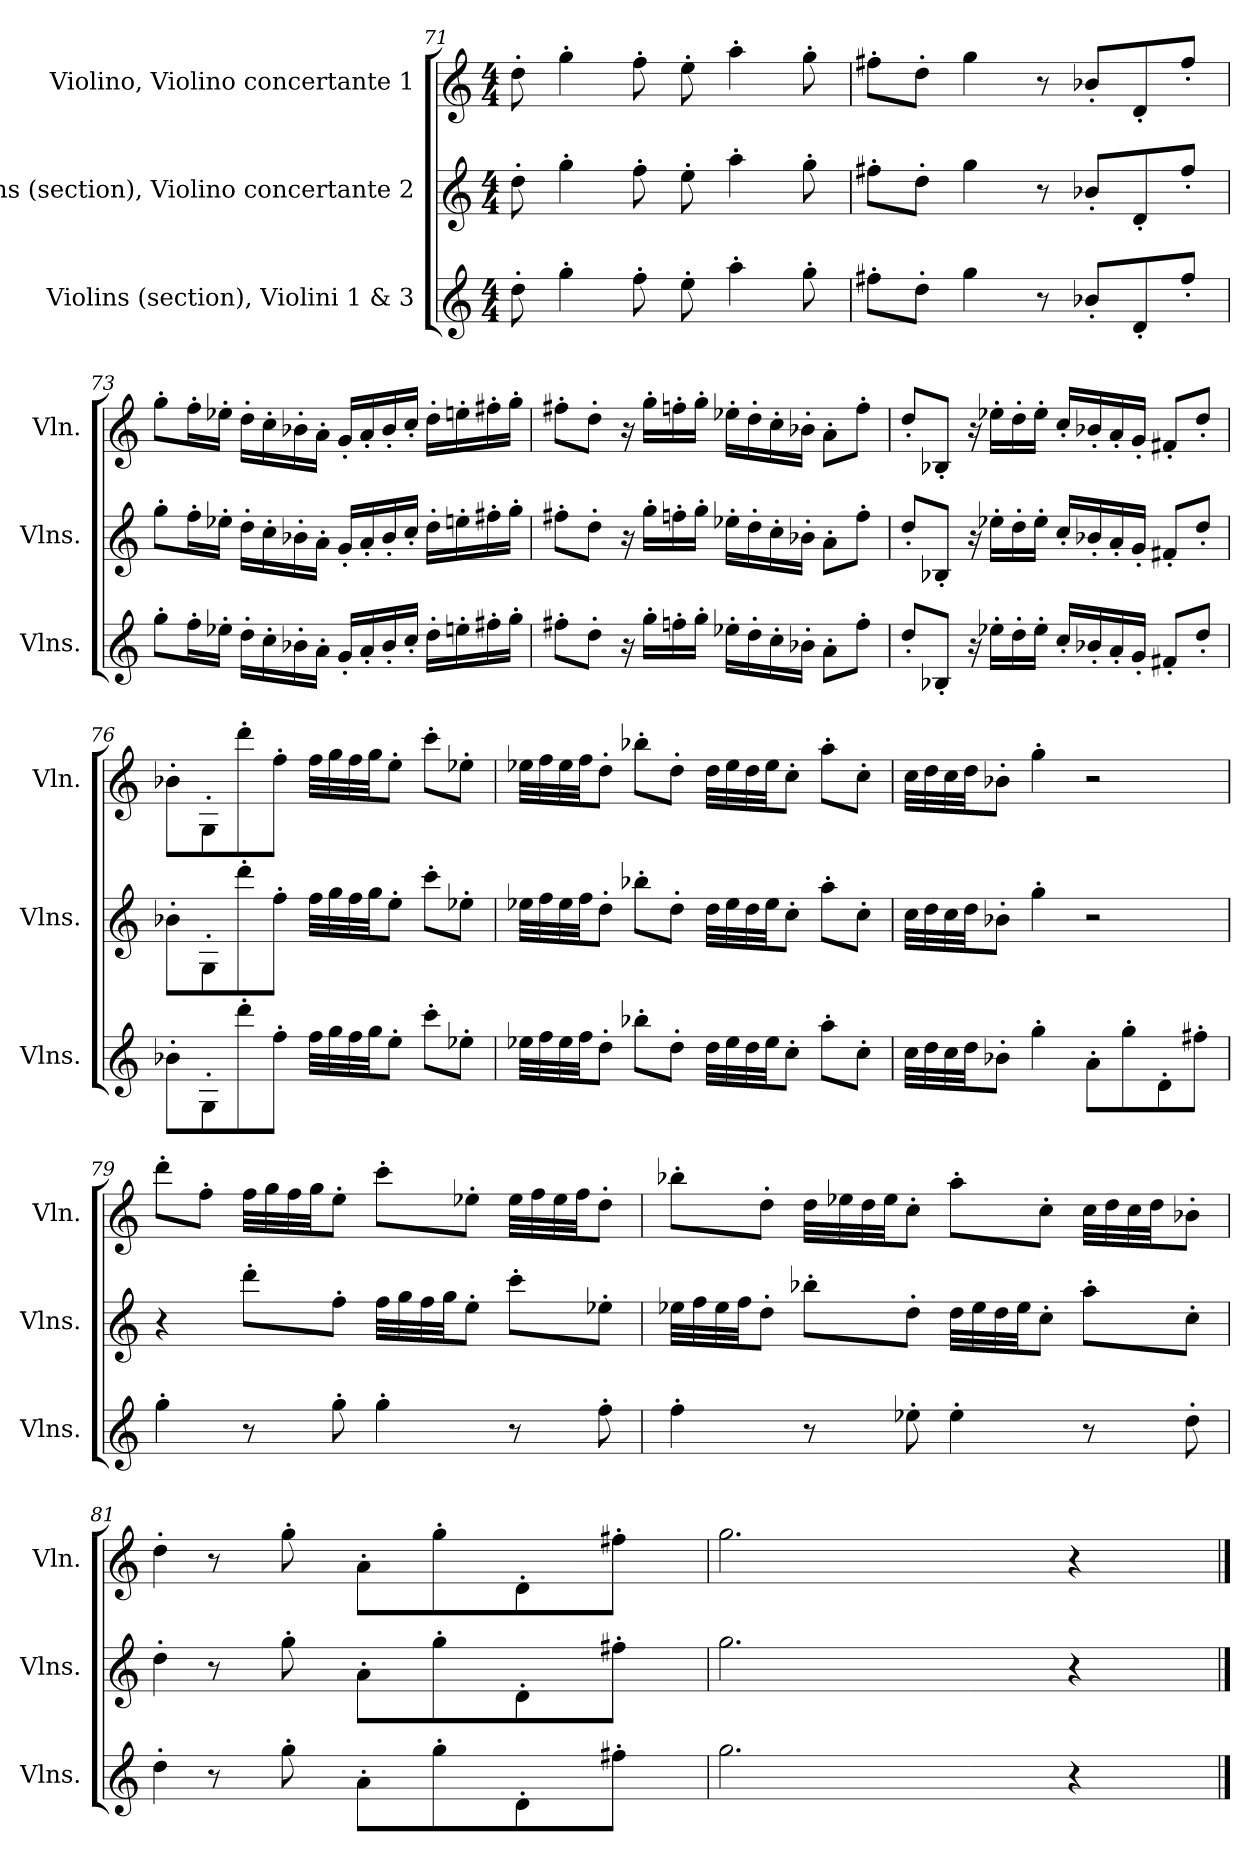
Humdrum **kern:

**kern	**kern	**kern
*part3	*part2	*part1
*staff3	*staff2	*staff1
*I"Violins (section), Violini 1 &amp; 3	*I"Violins (section), Violino concertante 2	*I"Violino, Violino concertante 1
*I'Vlns.	*I'Vlns.	*I'Vln.
!!LO:LB:g=z
*clefG2	*clefG2	*clefG2
*k[]	*k[]	*k[]
*M4/4	*M4/4	*M4/4
=71	=71	=71
8dd'\	8dd'\	8dd'\
4gg'\	4gg'\	4gg'\
8ff'\	8ff'\	8ff'\
8ee'\	8ee'\	8ee'\
4aa'\	4aa'\	4aa'\
8gg'\	8gg'\	8gg'\
=72	=72	=72
8ff#X'\L	8ff#X'\L	8ff#X'\L
8dd'\J	8dd'\J	8dd'\J
4gg\	4gg\	4gg\
8r	8r	8r
8b-X'/L	8b-X'/L	8b-X'/L
8d'/	8d'/	8d'/
8ff#'/J	8ff#'/J	8ff#'/J
=73	=73	=73
8gg'\L	8gg'\L	8gg'\L
16ff'\L	16ff'\L	16ff'\L
16ee-X'\JJ	16ee-X'\JJ	16ee-X'\JJ
16dd'\LL	16dd'\LL	16dd'\LL
16cc'\	16cc'\	16cc'\
16b-X'\	16b-X'\	16b-X'\
16a'\JJ	16a'\JJ	16a'\JJ
16g'/LL	16g'/LL	16g'/LL
16a'/	16a'/	16a'/
16b-'/	16b-'/	16b-'/
16cc'/JJ	16cc'/JJ	16cc'/JJ
16dd'\LL	16dd'\LL	16dd'\LL
16een'\	16een'\	16een'\
16ff#X'\	16ff#X'\	16ff#X'\
16gg'\JJ	16gg'\JJ	16gg'\JJ
!!LO:PB:g=z
=74	=74	=74
8ff#X'\L	8ff#X'\L	8ff#X'\L
8dd'\J	8dd'\J	8dd'\J
16r	16r	16r
16gg'\LL	16gg'\LL	16gg'\LL
16ffn'\	16ffn'\	16ffn'\
16gg'\JJ	16gg'\JJ	16gg'\JJ
16ee-X'\LL	16ee-X'\LL	16ee-X'\LL
16dd'\	16dd'\	16dd'\
16cc'\	16cc'\	16cc'\
16b-X'\JJ	16b-X'\JJ	16b-X'\JJ
8a'\L	8a'\L	8a'\L
8ff'\J	8ff'\J	8ff'\J
=75	=75	=75
8dd'/L	8dd'/L	8dd'/L
8B-X'/J	8B-X'/J	8B-X'/J
16r	16r	16r
16ee-X'\LL	16ee-X'\LL	16ee-X'\LL
16dd'\	16dd'\	16dd'\
16ee-'\JJ	16ee-'\JJ	16ee-'\JJ
16cc'/LL	16cc'/LL	16cc'/LL
16b-X'/	16b-X'/	16b-X'/
16a'/	16a'/	16a'/
16g'/JJ	16g'/JJ	16g'/JJ
8f#X'/L	8f#X'/L	8f#X'/L
8dd'/J	8dd'/J	8dd'/J
=76	=76	=76
8b-X'\L	8b-X'\L	8b-X'\L
8G'\	8G'\	8G'\
8ddd'\	8ddd'\	8ddd'\
8ff'\J	8ff'\J	8ff'\J
32ff\LLL	32ff\LLL	32ff\LLL
32gg\	32gg\	32gg\
32ff\	32ff\	32ff\
32gg\JJ	32gg\JJ	32gg\JJ
8ee'\J	8ee'\J	8ee'\J
8ccc'\L	8ccc'\L	8ccc'\L
8ee-X'\J	8ee-X'\J	8ee-X'\J
!!LO:LB:g=z
=77	=77	=77
32ee-X\LLL	32ee-X\LLL	32ee-X\LLL
32ff\	32ff\	32ff\
32ee-\	32ee-\	32ee-\
32ff\JJ	32ff\JJ	32ff\JJ
8dd'\J	8dd'\J	8dd'\J
8bb-X'\L	8bb-X'\L	8bb-X'\L
8dd'\J	8dd'\J	8dd'\J
32dd\LLL	32dd\LLL	32dd\LLL
32ee-\	32ee-\	32ee-\
32dd\	32dd\	32dd\
32ee-\JJ	32ee-\JJ	32ee-\JJ
8cc'\J	8cc'\J	8cc'\J
8aa'\L	8aa'\L	8aa'\L
8cc'\J	8cc'\J	8cc'\J
=78	=78	=78
32cc\LLL	32cc\LLL	32cc\LLL
32dd\	32dd\	32dd\
32cc\	32cc\	32cc\
32dd\JJ	32dd\JJ	32dd\JJ
8b-X'\J	8b-X'\J	8b-X'\J
4gg'\	4gg'\	4gg'\
8a'\L	2r	2r
8gg'\	.	.
8d'\	.	.
8ff#X'\J	.	.
!!LO:LB:g=z
=79	=79	=79
4gg'\	4r	8ddd'\L
.	.	8ff'\J
8r	8ddd'\L	32ff\LLL
.	.	32gg\
.	.	32ff\
.	.	32gg\JJ
8gg'\	8ff'\J	8ee'\J
4gg'\	32ff\LLL	8ccc'\L
.	32gg\	.
.	32ff\	.
.	32gg\JJ	.
.	8ee'\J	8ee-X'\J
8r	8ccc'\L	32ee-\LLL
.	.	32ff\
.	.	32ee-\
.	.	32ff\JJ
8ff'\	8ee-X'\J	8dd'\J
=80	=80	=80
4ff'\	32ee-X\LLL	8bb-X'\L
.	32ff\	.
.	32ee-\	.
.	32ff\JJ	.
.	8dd'\J	8dd'\J
8r	8bb-X'\L	32dd\LLL
.	.	32ee-X\
.	.	32dd\
.	.	32ee-\JJ
8ee-X'\	8dd'\J	8cc'\J
4ee-'\	32dd\LLL	8aa'\L
.	32ee-\	.
.	32dd\	.
.	32ee-\JJ	.
.	8cc'\J	8cc'\J
8r	8aa'\L	32cc\LLL
.	.	32dd\
.	.	32cc\
.	.	32dd\JJ
8dd'\	8cc'\J	8b-X'\J
!!LO:PB:g=z
=81	=81	=81
*	*	*^
*	*	*	*^
*	*	*	*	*^
*	*	*	*	*	*^
*	*	*	*	*	*	*^
*	*	*	*	*	*	*	*^
*	*	*	*	*	*	*	*	*^
*	*	*	*	*	*	*	*	*	*^
*	*	*	*	*	*	*	*	*	*	*^
*	*	*	*	*	*	*	*	*	*	*	*^
*	*	*	*	*	*	*	*	*	*	*	*	*^
*	*	*	*	*	*	*	*	*	*	*	*	*	*^
*	*	*	*	*	*	*	*	*	*	*	*	*	*	*^
*	*	*	*	*	*	*	*	*	*	*	*	*	*	*	*^
*	*	*	*	*	*	*	*	*	*	*	*	*	*	*	*	*^
*	*	*	*	*	*	*	*	*	*	*	*	*	*	*	*	*	*^
*	*	*	*	*	*	*	*	*	*	*	*	*	*	*	*	*	*	*^
*	*	*	*	*	*	*	*	*	*	*	*	*	*	*	*	*	*	*	*^
*	*	*	*	*	*	*	*	*	*	*	*	*	*	*	*	*	*	*	*	*^
*	*	*	*	*	*	*	*	*	*	*	*	*	*	*	*	*	*	*	*	*	*^
*	*	*	*	*	*	*	*	*	*	*	*	*	*	*	*	*	*	*	*	*	*	*^
*	*	*	*	*	*	*	*	*	*	*	*	*	*	*	*	*	*	*	*	*	*	*	*^
*	*	*	*	*	*	*	*	*	*	*	*	*	*	*	*	*	*	*	*	*	*	*	*	*^
*	*	*	*	*	*	*	*	*	*	*	*	*	*	*	*	*	*	*	*	*	*	*	*	*	*^
4dd'\	4dd'\	4dd'\	4ryy	4ryy	4ryy	4ryy	4ryy	4ryy	4ryy	4ryy	4ryy	2ryy	2ryy	2ryy	2ryy	2ryy	2ryy	2ryy	2ryy	2ryy	2ryy	2ryy	2ryy	2ryy	2ryy	2ryy
8r	8r	8r	64.ryy	32..ryy	16ryy	16ryy	8ryy	8ryy	8ryy	8ryy	8...ryy	.	.	.	.	.	.	.	.	.	.	.	.	.	.	.
*	*	*MM119	*	*	*	*	*	*	*	*	*	*	*	*	*	*	*	*	*	*	*	*	*	*	*	*
.	.	.	2ryy	.	.	.	.	.	.	.	.	.	.	.	.	.	.	.	.	.	.	.	.	.	.	.
*	*	*MM118	*	*	*	*	*	*	*	*	*	*	*	*	*	*	*	*	*	*	*	*	*	*	*	*
.	.	.	.	2ryy	.	.	.	.	.	.	.	.	.	.	.	.	.	.	.	.	.	.	.	.	.	.
.	.	.	.	.	64ryy	32ryy	.	.	.	.	.	.	.	.	.	.	.	.	.	.	.	.	.	.	.	.
*	*	*MM117	*	*	*	*	*	*	*	*	*	*	*	*	*	*	*	*	*	*	*	*	*	*	*	*
.	.	.	.	.	2ryy	.	.	.	.	.	.	.	.	.	.	.	.	.	.	.	.	.	.	.	.	.
.	.	.	.	.	.	128ryy	.	.	.	.	.	.	.	.	.	.	.	.	.	.	.	.	.	.	.	.
*	*	*MM116	*	*	*	*	*	*	*	*	*	*	*	*	*	*	*	*	*	*	*	*	*	*	*	*
.	.	.	.	.	.	2ryy	.	.	.	.	.	.	.	.	.	.	.	.	.	.	.	.	.	.	.	.
*	*	*MM120	*	*	*	*	*	*	*	*	*	*	*	*	*	*	*	*	*	*	*	*	*	*	*	*
8gg'\	8gg'\	8gg'\	.	.	.	.	64.ryy	32.ryy	16ryy	16ryy	.	.	.	.	.	.	.	.	.	.	.	.	.	.	.	.
*	*	*MM119	*	*	*	*	*	*	*	*	*	*	*	*	*	*	*	*	*	*	*	*	*	*	*	*
.	.	.	.	.	.	.	2ryy	.	.	.	.	.	.	.	.	.	.	.	.	.	.	.	.	.	.	.
*	*	*MM118	*	*	*	*	*	*	*	*	*	*	*	*	*	*	*	*	*	*	*	*	*	*	*	*
.	.	.	.	.	.	.	.	2ryy	.	.	.	.	.	.	.	.	.	.	.	.	.	.	.	.	.	.
.	.	.	.	.	.	.	.	.	128ryy	64.ryy	.	.	.	.	.	.	.	.	.	.	.	.	.	.	.	.
*	*	*MM117	*	*	*	*	*	*	*	*	*	*	*	*	*	*	*	*	*	*	*	*	*	*	*	*
.	.	.	.	.	.	.	.	.	2ryy	.	.	.	.	.	.	.	.	.	.	.	.	.	.	.	.	.
*	*	*MM116	*	*	*	*	*	*	*	*	*	*	*	*	*	*	*	*	*	*	*	*	*	*	*	*
.	.	.	.	.	.	.	.	.	.	2ryy	.	.	.	.	.	.	.	.	.	.	.	.	.	.	.	.
*	*	*MM115	*	*	*	*	*	*	*	*	*	*	*	*	*	*	*	*	*	*	*	*	*	*	*	*
.	.	.	.	.	.	.	.	.	.	.	2ryy	.	.	.	.	.	.	.	.	.	.	.	.	.	.	.
8a'\L	8a'\L	8a'\L	.	.	.	.	.	.	.	.	.	128ryy	32ryy	32..ryy	16ryy	16.ryy	16...ryy	8ryy	8ryy	8ryy	8ryy	8ryy	4ryy	4ryy	4ryy	4ryy
*	*	*MM114	*	*	*	*	*	*	*	*	*	*	*	*	*	*	*	*	*	*	*	*	*	*	*	*
.	.	.	.	.	.	.	.	.	.	.	.	4ryy	.	.	.	.	.	.	.	.	.	.	.	.	.	.
*	*	*MM113	*	*	*	*	*	*	*	*	*	*	*	*	*	*	*	*	*	*	*	*	*	*	*	*
.	.	.	.	.	.	.	.	.	.	.	.	.	4...ryy	.	.	.	.	.	.	.	.	.	.	.	.	.
*	*	*MM112	*	*	*	*	*	*	*	*	*	*	*	*	*	*	*	*	*	*	*	*	*	*	*	*
.	.	.	.	.	.	.	.	.	.	.	.	.	.	4ryy	.	.	.	.	.	.	.	.	.	.	.	.
.	.	.	.	.	.	.	.	.	.	.	.	.	.	.	128ryy	.	.	.	.	.	.	.	.	.	.	.
*	*	*MM111	*	*	*	*	*	*	*	*	*	*	*	*	*	*	*	*	*	*	*	*	*	*	*	*
.	.	.	.	.	.	.	.	.	.	.	.	.	.	.	4ryy	.	.	.	.	.	.	.	.	.	.	.
*	*	*MM110	*	*	*	*	*	*	*	*	*	*	*	*	*	*	*	*	*	*	*	*	*	*	*	*
.	.	.	.	.	.	.	.	.	.	.	.	.	.	.	.	4ryy	.	.	.	.	.	.	.	.	.	.
*	*	*MM109	*	*	*	*	*	*	*	*	*	*	*	*	*	*	*	*	*	*	*	*	*	*	*	*
.	.	.	.	.	.	.	.	.	.	.	.	.	.	.	.	.	4ryy	.	.	.	.	.	.	.	.	.
8gg'\	8gg'\	8gg'\	.	.	.	.	.	.	.	.	.	.	.	.	.	.	.	64ryy	32ryy	32..ryy	16ryy	16ryy	.	.	.	.
*	*	*MM108	*	*	*	*	*	*	*	*	*	*	*	*	*	*	*	*	*	*	*	*	*	*	*	*
.	.	.	.	.	.	.	.	.	.	.	.	.	.	.	.	.	.	4ryy	.	.	.	.	.	.	.	.
.	.	.	.	.	.	.	.	.	.	.	.	.	.	.	.	.	.	.	128ryy	.	.	.	.	.	.	.
*	*	*MM107	*	*	*	*	*	*	*	*	*	*	*	*	*	*	*	*	*	*	*	*	*	*	*	*
.	.	.	.	.	.	.	.	.	.	.	.	.	.	.	.	.	.	.	4ryy	.	.	.	.	.	.	.
*	*	*MM106	*	*	*	*	*	*	*	*	*	*	*	*	*	*	*	*	*	*	*	*	*	*	*	*
.	.	.	.	.	.	.	.	.	.	.	.	.	.	.	.	.	.	.	.	4ryy	.	.	.	.	.	.
.	.	.	.	.	.	.	.	.	.	.	.	.	.	.	.	.	.	.	.	.	64ryy	32ryy	.	.	.	.
*	*	*MM105	*	*	*	*	*	*	*	*	*	*	*	*	*	*	*	*	*	*	*	*	*	*	*	*
.	.	.	.	.	.	.	.	.	.	.	.	.	.	.	.	.	.	.	.	.	4ryy	.	.	.	.	.
.	.	.	.	.	.	.	.	.	.	.	.	.	.	.	.	.	.	.	.	.	.	128ryy	.	.	.	.
*	*	*MM104	*	*	*	*	*	*	*	*	*	*	*	*	*	*	*	*	*	*	*	*	*	*	*	*
.	.	.	.	.	.	.	.	.	.	.	.	.	.	.	.	.	.	.	.	.	.	4ryy	.	.	.	.
*	*	*MM103	*	*	*	*	*	*	*	*	*	*	*	*	*	*	*	*	*	*	*	*	*	*	*	*
8d'\	8d'\	8d'\	.	.	.	.	.	.	.	.	.	.	.	.	.	.	.	.	.	.	.	.	32ryy	16ryy	16ryy	16..ryy
.	.	.	.	.	.	.	.	.	.	.	.	8ryy	.	.	.	.	.	.	.	.	.	.	.	.	.	.
*	*	*MM102	*	*	*	*	*	*	*	*	*	*	*	*	*	*	*	*	*	*	*	*	*	*	*	*
.	.	.	8ryy	.	.	.	.	.	.	.	.	.	.	.	.	.	.	.	.	.	.	.	.	.	.	.
.	.	.	.	.	.	.	.	.	.	.	.	.	.	.	.	.	.	.	.	.	.	.	128ryy	.	.	.
*	*	*MM101	*	*	*	*	*	*	*	*	*	*	*	*	*	*	*	*	*	*	*	*	*	*	*	*
.	.	.	.	.	.	.	.	.	.	.	.	.	.	.	.	.	.	.	.	.	.	.	8ryy	.	.	.
.	.	.	.	8ryy	.	.	.	.	.	.	.	.	.	8ryy	.	.	.	.	.	.	.	.	.	.	.	.
*	*	*MM100	*	*	*	*	*	*	*	*	*	*	*	*	*	*	*	*	*	*	*	*	*	*	*	*
.	.	.	.	.	.	.	.	.	.	.	.	.	.	.	.	.	.	.	.	.	.	.	.	8.ryy	64.ryy	.
.	.	.	.	.	.	.	.	.	.	.	.	.	.	.	8ryy	.	.	.	.	.	.	.	.	.	.	.
.	.	.	.	.	8ryy	.	.	.	.	.	.	.	.	.	.	.	.	.	.	.	.	.	.	.	.	.
*	*	*MM99	*	*	*	*	*	*	*	*	*	*	*	*	*	*	*	*	*	*	*	*	*	*	*	*
.	.	.	.	.	.	.	.	.	.	.	.	.	.	.	.	.	.	.	.	.	.	.	.	.	8ryy	.
.	.	.	.	.	.	.	.	.	.	.	.	.	.	.	.	8ryy	.	.	.	.	.	.	.	.	.	.
.	.	.	.	.	.	8ryy	.	.	.	.	.	.	.	.	.	.	.	.	.	.	.	.	.	.	.	.
*	*	*MM98	*	*	*	*	*	*	*	*	*	*	*	*	*	*	*	*	*	*	*	*	*	*	*	*
.	.	.	.	.	.	.	.	.	.	.	.	.	.	.	.	.	.	.	.	.	.	.	.	.	.	8ryy
.	.	.	.	.	.	.	.	.	.	.	.	.	.	.	.	.	8ryy	.	.	.	.	.	.	.	.	.
8ff#X'\J	8ff#X'\J	8ff#X'\J	.	.	.	.	.	.	.	.	.	.	.	.	.	.	.	.	.	.	.	.	.	.	.	.
*	*	*MM97	*	*	*	*	*	*	*	*	*	*	*	*	*	*	*	*	*	*	*	*	*	*	*	*
.	.	.	.	.	.	.	.	.	.	.	.	16...ryy	.	.	.	.	.	.	.	.	.	.	.	.	.	.
.	.	.	.	.	.	.	.	.	.	.	.	.	.	.	.	.	.	16..ryy	.	.	.	.	.	.	.	.
*	*	*MM96	*	*	*	*	*	*	*	*	*	*	*	*	*	*	*	*	*	*	*	*	*	*	*	*
.	.	.	16ryy	.	.	.	16ryy	.	.	.	.	.	.	.	.	.	.	.	.	.	.	.	.	.	.	.
.	.	.	.	.	.	.	.	.	.	.	.	.	.	.	.	.	.	.	16ryy	.	.	.	16ryy	.	.	.
*	*	*MM95	*	*	*	*	*	*	*	*	*	*	*	*	*	*	*	*	*	*	*	*	*	*	*	*
.	.	.	.	.	.	.	.	16ryy	.	.	.	.	.	.	.	.	.	.	.	.	.	.	.	.	.	.
.	.	.	.	16ryy	.	.	.	.	.	.	.	.	.	16ryy	.	.	.	.	.	16ryy	.	.	.	.	.	.
*	*	*MM94	*	*	*	*	*	*	*	*	*	*	*	*	*	*	*	*	*	*	*	*	*	*	*	*
.	.	.	.	.	.	.	.	.	32..ryy	.	.	.	.	.	32..ryy	.	.	.	.	.	.	.	.	.	.	.
.	.	.	.	.	32.ryy	.	.	.	.	.	.	.	.	.	.	.	.	.	.	.	32.ryy	.	.	.	.	.
.	.	.	32ryy	.	.	.	32ryy	.	.	32ryy	.	.	.	.	.	.	.	.	.	.	.	.	.	.	32ryy	.
*	*	*MM93	*	*	*	*	*	*	*	*	*	*	*	*	*	*	*	*	*	*	*	*	*	*	*	*
.	.	.	.	.	.	.	.	.	.	.	.	.	.	.	.	32ryy	.	.	.	.	.	.	.	.	.	.
.	.	.	.	.	.	64.ryy	.	.	.	.	.	.	.	.	.	.	.	.	64.ryy	.	.	64.ryy	64.ryy	.	.	.
.	.	.	.	.	.	.	.	64ryy	.	.	64ryy	.	.	.	.	.	.	.	.	.	.	.	.	.	.	64ryy
*	*	*MM92	*	*	*	*	*	*	*	*	*	*	*	*	*	*	*	*	*	*	*	*	*	*	*	*
.	.	.	128ryy	128ryy	.	.	128ryy	.	.	128ryy	.	.	.	128ryy	.	.	128ryy	.	.	128ryy	.	.	.	.	128ryy	.
*	*	*v	*v	*v	*v	*v	*v	*v	*v	*v	*v	*v	*v	*v	*v	*v	*v	*v	*v	*v	*v	*v	*v	*v	*v	*v
=82	=82	=82
*	*	*MM116
*	*	*^
*	*	*	*^
*	*	*	*	*^
*	*	*	*	*	*^
*	*	*	*	*	*	*^
*	*	*	*	*	*	*	*^
*	*	*	*	*	*	*	*	*^
*	*	*	*	*	*	*	*	*	*^
*	*	*	*	*	*	*	*	*	*	*^
*	*	*	*	*	*	*	*	*	*	*	*^
*	*	*	*	*	*	*	*	*	*	*	*	*^
*	*	*	*	*	*	*	*	*	*	*	*	*	*^
2.gg\	2.gg\	2.gg\	128ryy	32ryy	32..ryy	16ryy	16ryy	16...ryy	8ryy	8ryy	8.ryy	8ryy	8ryy	4ryy
*	*	*MM91	*	*	*	*	*	*	*	*	*	*	*	*
.	.	.	2ryy	.	.	.	.	.	.	.	.	.	.	.
*	*	*MM90	*	*	*	*	*	*	*	*	*	*	*	*
.	.	.	.	2ryy	.	.	.	.	.	.	.	.	.	.
*	*	*MM89	*	*	*	*	*	*	*	*	*	*	*	*
.	.	.	.	.	2ryy	.	.	.	.	.	.	.	.	.
.	.	.	.	.	.	64ryy	32ryy	.	.	.	.	.	.	.
*	*	*MM88	*	*	*	*	*	*	*	*	*	*	*	*
.	.	.	.	.	.	2ryy	.	.	.	.	.	.	.	.
.	.	.	.	.	.	.	128ryy	.	.	.	.	.	.	.
*	*	*MM87	*	*	*	*	*	*	*	*	*	*	*	*
.	.	.	.	.	.	.	2ryy	.	.	.	.	.	.	.
*	*	*MM86	*	*	*	*	*	*	*	*	*	*	*	*
.	.	.	.	.	.	.	.	2ryy	.	.	.	.	.	.
.	.	.	.	.	.	.	.	.	64ryy	32ryy	.	16ryy	16ryy	.
*	*	*MM85	*	*	*	*	*	*	*	*	*	*	*	*
.	.	.	.	.	.	.	.	.	2ryy	.	.	.	.	.
.	.	.	.	.	.	.	.	.	.	128ryy	.	.	.	.
*	*	*MM84	*	*	*	*	*	*	*	*	*	*	*	*
.	.	.	.	.	.	.	.	.	.	2ryy	.	.	.	.
*	*	*MM83	*	*	*	*	*	*	*	*	*	*	*	*
.	.	.	.	.	.	.	.	.	.	.	2ryy	64.ryy	32ryy	.
*	*	*MM82	*	*	*	*	*	*	*	*	*	*	*	*
.	.	.	.	.	.	.	.	.	.	.	.	2ryy	.	.
.	.	.	.	.	.	.	.	.	.	.	.	.	128ryy	.
*	*	*MM81	*	*	*	*	*	*	*	*	*	*	*	*
.	.	.	.	.	.	.	.	.	.	.	.	.	2ryy	.
*	*	*MM80	*	*	*	*	*	*	*	*	*	*	*	*
.	.	.	.	.	.	.	.	.	.	.	.	.	.	2.ryy
.	.	.	4ryy	.	.	.	.	.	.	.	.	.	.	.
.	.	.	.	4...ryy	.	.	.	.	.	.	.	.	.	.
.	.	.	.	.	4ryy	.	.	.	.	.	.	.	.	.
.	.	.	.	.	.	4ryy	.	.	.	.	.	.	.	.
.	.	.	.	.	.	.	4ryy	.	.	.	.	.	.	.
.	.	.	.	.	.	.	.	4ryy	.	.	.	.	.	.
.	.	.	.	.	.	.	.	.	4ryy	.	.	.	.	.
.	.	.	.	.	.	.	.	.	.	4ryy	.	.	.	.
.	.	.	.	.	.	.	.	.	.	.	4ryy	.	.	.
.	.	.	.	.	.	.	.	.	.	.	.	4ryy	.	.
.	.	.	.	.	.	.	.	.	.	.	.	.	4ryy	.
4r	4r	4r	.	.	.	.	.	.	.	.	.	.	.	.
.	.	.	8ryy	.	.	.	.	.	.	.	.	.	.	.
.	.	.	.	.	8ryy	.	.	.	.	.	.	.	.	.
.	.	.	.	.	.	8ryy	.	.	.	.	.	.	.	.
.	.	.	.	.	.	.	8ryy	.	.	.	.	.	.	.
.	.	.	.	.	.	.	.	8ryy	.	.	.	.	.	.
.	.	.	16...ryy	.	.	.	.	.	.	.	.	.	.	.
.	.	.	.	.	.	.	.	.	16..ryy	.	.	.	.	.
.	.	.	.	.	.	.	.	.	.	16ryy	.	.	.	.
.	.	.	.	.	16ryy	.	.	.	.	.	.	.	.	.
.	.	.	.	.	.	.	.	.	.	.	16ryy	.	.	.
.	.	.	.	.	.	32.ryy	.	.	.	.	.	.	.	.
.	.	.	.	.	.	.	.	.	.	.	.	32ryy	.	.
.	.	.	.	.	.	.	64.ryy	.	.	64.ryy	.	.	64.ryy	.
.	.	.	.	.	128ryy	.	.	128ryy	.	.	.	128ryy	.	.
*	*	*v	*v	*v	*v	*v	*v	*v	*v	*v	*v	*v	*v	*v
==	==	==
*-	*-	*-
